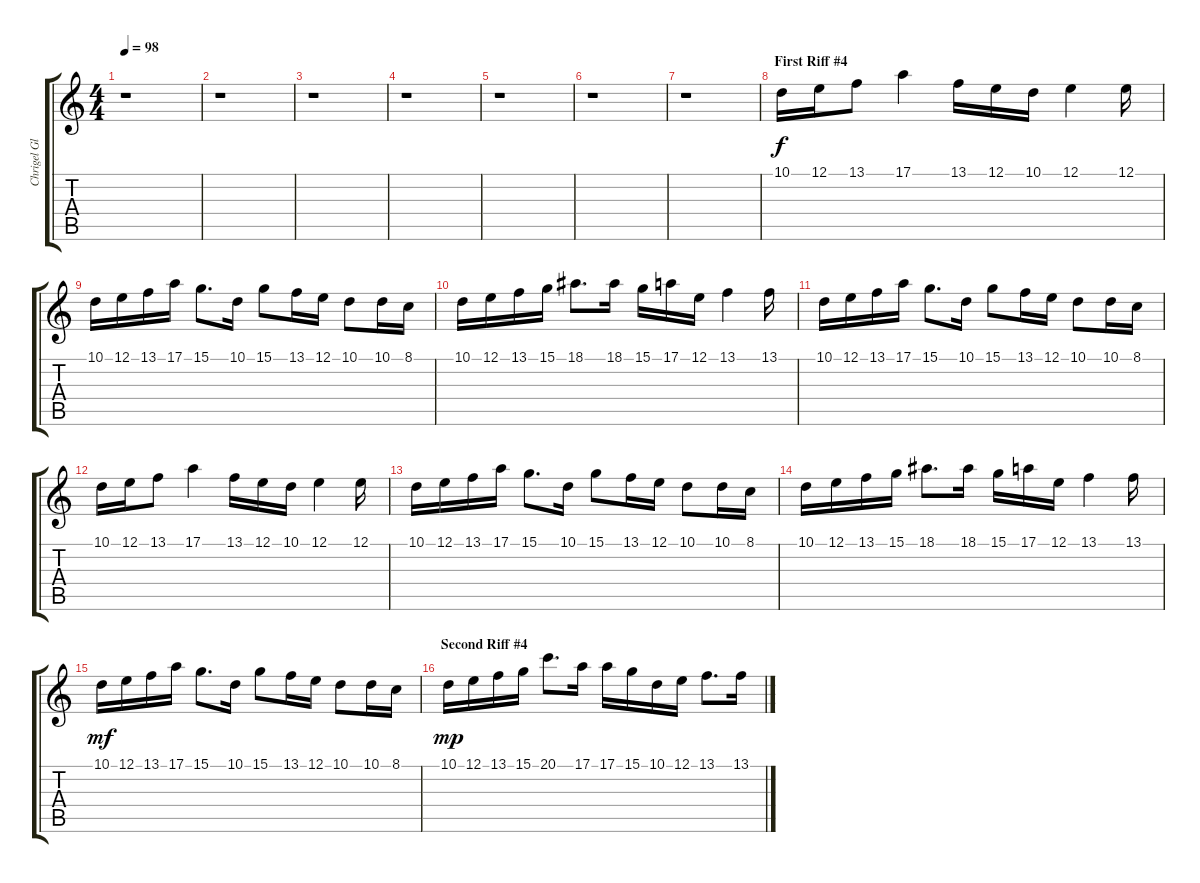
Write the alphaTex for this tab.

\track ("Chrigel Glanzmann or Sevan" "Chrigel Gl") {instrument bagpipe}
\staff {score tabs}
\tuning (E4 B3 G3 D3 A2 E2) {hide}
\ts (4 4)
\tempo 98
\clef g2
\ks c
r.1{dy f} |
r.1 |
r.1 |
r.1 |
r.1 |
r.1 |
r.1 |
\section ("" "First Riff #4")
10.1.16 12.1.16 13.1.8 17.1.4 13.1.16 12.1.16 10.1.16 12.1.4 12.1.16 |
10.1.16 12.1.16 13.1.16 17.1.16 15.1.8{d} 10.1.16 15.1.8 13.1.16 12.1.16 10.1.8 10.1.16 8.1.16 |
10.1.16 12.1.16 13.1.16 15.1.16 18.1.8{d} 18.1.16 15.1.16 17.1.16 12.1.16 13.1.4 13.1.16 |
10.1.16 12.1.16 13.1.16 17.1.16 15.1.8{d} 10.1.16 15.1.8 13.1.16 12.1.16 10.1.8 10.1.16 8.1.16 |
10.1.16 12.1.16 13.1.8 17.1.4 13.1.16 12.1.16 10.1.16 12.1.4 12.1.16 |
10.1.16 12.1.16 13.1.16 17.1.16 15.1.8{d} 10.1.16 15.1.8 13.1.16 12.1.16 10.1.8 10.1.16 8.1.16 |
10.1.16 12.1.16 13.1.16 15.1.16 18.1.8{d} 18.1.16 15.1.16 17.1.16 12.1.16 13.1.4 13.1.16 |
10.1.16{dy mf} 12.1.16 13.1.16 17.1.16 15.1.8{d} 10.1.16 15.1.8 13.1.16 12.1.16 10.1.8 10.1.16 8.1.16 |
\section ("" "Second Riff #4")
10.1.16{dy mp} 12.1.16 13.1.16 15.1.16 20.1.8{d} 17.1.16 17.1.16 15.1.16 10.1.16 12.1.16 13.1.8{d} 13.1.16
